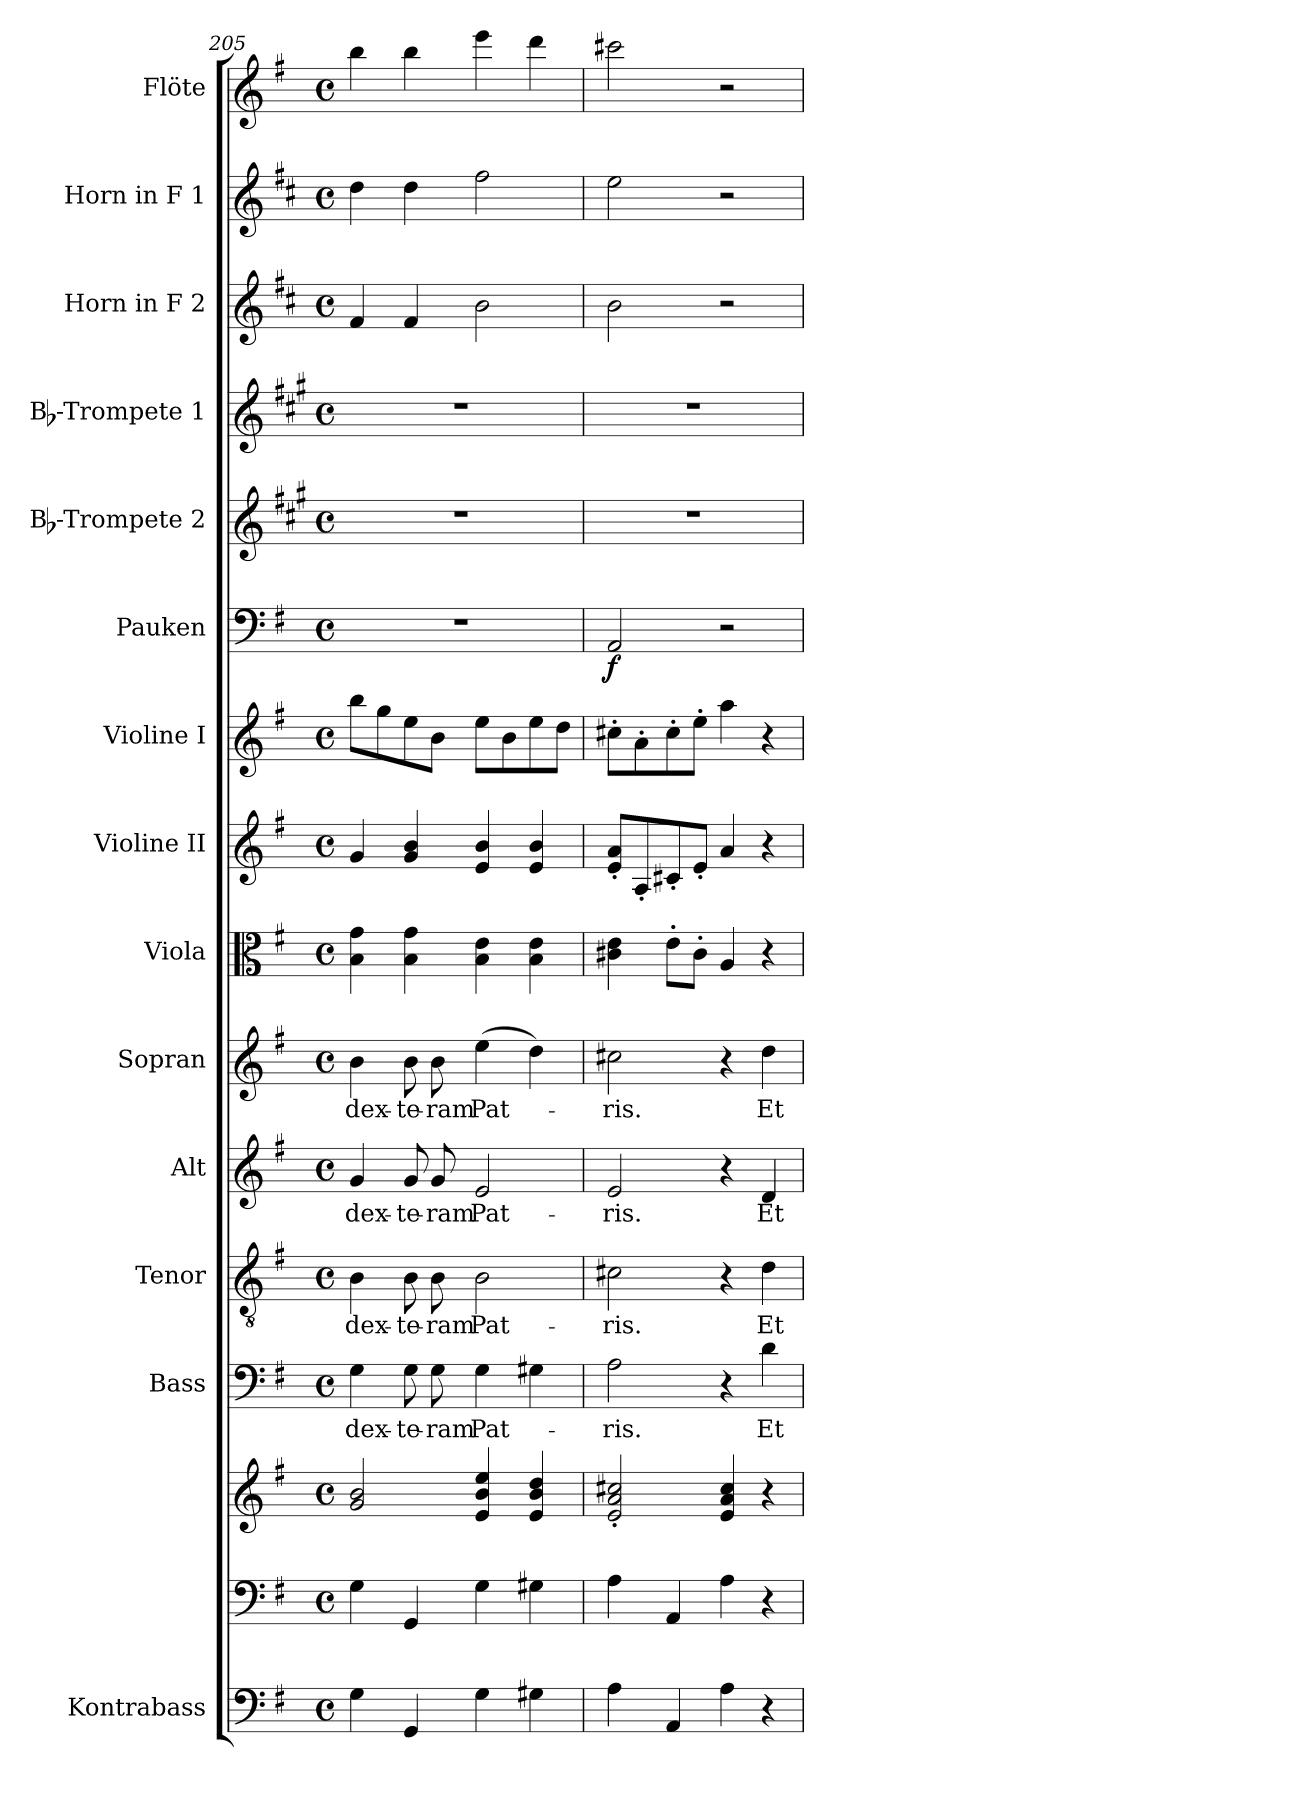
**kern	**kern	**kern	**kern	**text	**kern	**text	**kern	**text	**kern	**text	**kern	**kern	**kern	**kern	**dynam	**kern	**kern	**kern	**kern	**kern
*part15	*part14	*part14	*part13	*part13	*part12	*part12	*part11	*part11	*part10	*part10	*part9	*part8	*part7	*part6	*part6	*part5	*part4	*part3	*part2	*part1
*staff16	*staff15	*staff14	*staff13	*staff13	*staff12	*staff12	*staff11	*staff11	*staff10	*staff10	*staff9	*staff8	*staff7	*staff6	*staff6	*staff5	*staff4	*staff3	*staff2	*staff1
*I"Kontrabass	*	*	*I"Bass	*	*I"Tenor	*	*I"Alt	*	*I"Sopran	*	*I"Viola	*I"Violine II	*I"Violine I	*I"Pauken	*	*I"Bb-Trompete 2	*I"Bb-Trompete 1	*I"Horn in F 2	*I"Horn in F 1	*I"Flöte
*I'Kb.	*	*	*I'B.	*	*I'T.	*	*I'A.	*	*I'S.	*	*I'Vla.	*I'Vl. II	*I'Vl. I	*I'Pk.	*	*I'Bb Trp. 2	*I'Bb Trp. 1	*	*	*I'Fl.
*clefF4	*clefF4	*clefG2	*clefF4	*	*clefGv2	*	*clefG2	*	*clefG2	*	*clefC3	*clefG2	*clefG2	*clefF4	*	*clefG2	*clefG2	*clefG2	*clefG2	*clefG2
*ITrd7c12	*	*	*	*	*	*	*	*	*	*	*	*	*	*	*	*ITrd1c2	*ITrd1c2	*ITrd4c7	*ITrd4c7	*
*k[f#]	*k[f#]	*k[f#]	*k[f#]	*	*k[f#]	*	*k[f#]	*	*k[f#]	*	*k[f#]	*k[f#]	*k[f#]	*k[f#]	*	*k[f#]	*k[f#]	*k[f#]	*k[f#]	*k[f#]
*G:	*G:	*G:	*G:	*	*G:	*	*G:	*	*G:	*	*G:	*G:	*G:	*G:	*	*G:	*G:	*G:	*G:	*G:
*M4/4	*M4/4	*M4/4	*M4/4	*	*M4/4	*	*M4/4	*	*M4/4	*	*M4/4	*M4/4	*M4/4	*M4/4	*	*M4/4	*M4/4	*M4/4	*M4/4	*M4/4
*met(c)	*met(c)	*met(c)	*met(c)	*	*met(c)	*	*met(c)	*	*met(c)	*	*met(c)	*met(c)	*met(c)	*met(c)	*	*met(c)	*met(c)	*met(c)	*met(c)	*met(c)
=205	=205	=205	=205	=205	=205	=205	=205	=205	=205	=205	=205	=205	=205	=205	=205	=205	=205	=205	=205	=205
!	!	!	!	!LO:LY:b	!	!LO:LY:b	!	!LO:LY:b	!	!LO:LY:b	!	!	!	!	!	!	!	!	!	!
4GG\	4G\	2g/ 2b/	4G\	dex-	4B\	dex-	4g/	dex-	4b\	dex-	4B\ 4g\	4g/	8bb\L	1r	.	1r	1r	4B/	4g\	4bb\
.	.	.	.	.	.	.	.	.	.	.	.	.	8gg\	.	.	.	.	.	.	.
!	!	!	!	!LO:LY:b	!	!LO:LY:b	!	!LO:LY:b	!	!LO:LY:b	!	!	!	!	!	!	!	!	!	!
4GGG/	4GG/	.	8G\	-te-	8B\	-te-	8g/	-te-	8b\	-te-	4B\ 4g\	4g/ 4b/	8ee\	.	.	.	.	4B/	4g\	4bb\
!	!	!	!	!LO:LY:b	!	!LO:LY:b	!	!LO:LY:b	!	!LO:LY:b	!	!	!	!	!	!	!	!	!	!
.	.	.	8G\	-ram	8B\	-ram	8g/	-ram	8b\	-ram	.	.	8b\J	.	.	.	.	.	.	.
!	!	!	!	!LO:LY:b	!	!LO:LY:b	!	!LO:LY:b	!	!LO:LY:b	!	!	!	!	!	!	!	!	!	!
4GG\	4G\	4e/ 4b/ 4ee/	4G\	Pat-	2B\	Pat-	2e/	Pat-	(>4ee\	Pat-	4B\ 4e\	4e/ 4b/	8ee\L	.	.	.	.	2e\	2b\	4eee\
.	.	.	.	.	.	.	.	.	.	.	.	.	8b\	.	.	.	.	.	.	.
4GG#X\	4G#X\	4e/ 4b/ 4dd/	4G#X\	.	.	.	.	.	4dd\)	.	4B\ 4e\	4e/ 4b/	8ee\	.	.	.	.	.	.	4ddd\
.	.	.	.	.	.	.	.	.	.	.	.	.	8dd\J	.	.	.	.	.	.	.
=206	=206	=206	=206	=206	=206	=206	=206	=206	=206	=206	=206	=206	=206	=206	=206	=206	=206	=206	=206	=206
!	!	!	!	!LO:LY:b	!	!LO:LY:b	!	!LO:LY:b	!	!LO:LY:b	!	!	!	!	!LO:DY:b	!	!	!	!	!
4AA\	4A\	2e/'< 2a/'< 2cc#X/'<	2A\	-ris.	2c#X\	-ris.	2e/	-ris.	2cc#X\	-ris.	4c#X\ 4e\	8e/'< 8a/'<L	8cc#X'>\L	2AA/	f	1r	1r	2e\	2a\	2ccc#X\
.	.	.	.	.	.	.	.	.	.	.	.	8A'</	8a'>\	.	.	.	.	.	.	.
4AAA/	4AA/	.	.	.	.	.	.	.	.	.	8e'>\L	8c#X'</	8cc#'>\	.	.	.	.	.	.	.
.	.	.	.	.	.	.	.	.	.	.	8c#'>\J	8e'</J	8ee'>\J	.	.	.	.	.	.	.
4AA\	4A\	4e/ 4a/ 4cc#/	4r	.	4r	.	4r	.	4r	.	4A/	4a/	4aa\	2r	.	.	.	2r	2r	2r
!	!	!	!	!LO:LY:b	!	!LO:LY:b	!	!LO:LY:b	!	!LO:LY:b	!	!	!	!	!	!	!	!	!	!
4r	4r	4r	4d\	Et	4d\	Et	4d/	Et	4dd\	Et	4r	4r	4r	.	.	.	.	.	.	.
=	=	=	=	=	=	=	=	=	=	=	=	=	=	=	=	=	=	=	=	=
*-	*-	*-	*-	*-	*-	*-	*-	*-	*-	*-	*-	*-	*-	*-	*-	*-	*-	*-	*-	*-
